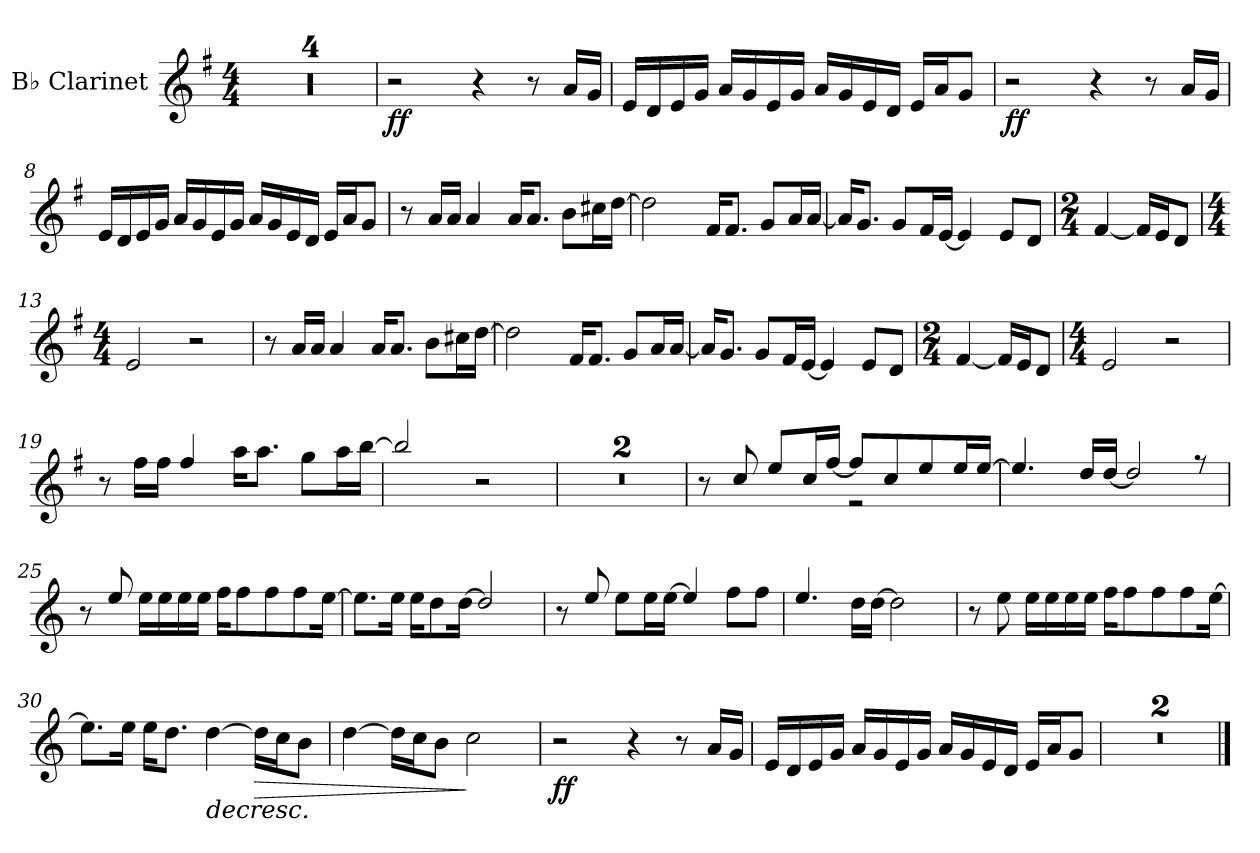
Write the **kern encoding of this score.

**kern	**dynam
*part1	*part1
*staff1	*staff1
*I"B♭ Clarinet	*
*I'B♭ Cl.	*
*clefG2	*
*ITrd1c2	*
*k[b-]	*
*M4/4	*
=1	=1
1r	.
=2	=2
1r	.
=3	=3
1r	.
=4	=4
1r	.
=5	=5
!	!LO:DY:b
2r	ff
4r	.
8r	.
16g/LL	.
16f/JJ	.
=6	=6
16d/LL	.
16c/	.
16d/	.
16f/JJ	.
16g/LL	.
16f/	.
16d/	.
16f/JJ	.
16g/LL	.
16f/	.
16d/	.
16c/JJ	.
16d/LL	.
16g/J	.
8f/J	.
=7	=7
!	!LO:DY:b
2r	ff
4r	.
8r	.
16g/LL	.
16f/JJ	.
=8	=8
16d/LL	.
16c/	.
16d/	.
16f/JJ	.
16g/LL	.
16f/	.
16d/	.
16f/JJ	.
16g/LL	.
16f/	.
16d/	.
16c/JJ	.
16d/LL	.
16g/J	.
8f/J	.
!!LO:LB:g=z
=9	=9
8r	.
16g/LL	.
16g/JJ	.
4g/	.
16g/KL	.
8.g/J	.
8a\L	.
16bn\L	.
[16cc\JJ	.
=10	=10
2cc\]	.
16e/KL	.
8.e/J	.
8f/L	.
16g/L	.
[16g/JJ	.
=11	=11
16g/KL]	.
8.f/J	.
8f/L	.
16e/L	.
[16d/JJ	.
4d/]	.
8d/L	.
8c/J	.
=12	=12
*M2/4	*
[4e/	.
16e/LL]	.
16d/J	.
8c/J	.
=13	=13
*M4/4	*
2d/	.
2r	.
=14	=14
8r	.
16g/LL	.
16g/JJ	.
4g/	.
16g/KL	.
8.g/J	.
8a\L	.
16bn\L	.
[16cc\JJ	.
!!LO:LB:g=z
=15	=15
2cc\]	.
16e/KL	.
8.e/J	.
8f/L	.
16g/L	.
[16g/JJ	.
=16	=16
16g/KL]	.
8.f/J	.
8f/L	.
16e/L	.
[16d/JJ	.
4d/]	.
8d/L	.
8c/J	.
=17	=17
*M2/4	*
[4e/	.
16e/LL]	.
16d/J	.
8c/J	.
=18	=18
*M4/4	*
2d/	.
2r	.
=19	=19
8r	.
16ee\LL	.
16ee\JJ	.
4ee/	.
16gg\KL	.
8.gg\J	.
8ff\L	.
16gg\L	.
[16aa\JJ	.
=20	=20
2aa/]	.
2r	.
=21	=21
1r	.
=22	=22
1r	.
!!LO:LB:g=z
=23	=23
*k[b-e-]	*
*^	*
8r	2ryy	.
8b-/	.	.
8dd/L	.	.
16b-/L	.	.
[16ee-/JJ	.	.
8ee-/L]	2r	.
8b-/	.	.
8dd/	.	.
16dd/L	.	.
[16dd/JJ	.	.
=24	=24	=24
4.dd/]	2..ryy	.
16cc/LL	.	.
[16cc/JJ	.	.
2cc/]	.	.
.	8rff	.
*v	*v	*
=25	=25
8r	.
8dd/	.
16dd\LL	.
16dd\	.
16dd\	.
16dd\JJ	.
16ee-\KL	.
8ee-\	.
8ee-\	.
8ee-\	.
[16dd\Jk	.
=26	=26
8.dd\L]	.
16dd\Jk	.
16dd\KL	.
8cc\	.
[16cc\Jk	.
2cc/]	.
=27	=27
8r	.
8dd/	.
8dd\L	.
16dd\L	.
[16dd\JJ	.
4dd/]	.
8ee-\L	.
8ee-\J	.
!!LO:LB:g=z
=28	=28
4.dd/	.
16cc\LL	.
[16cc\JJ	.
2cc\]	.
=29	=29
8r	.
8dd\	.
16dd\LL	.
16dd\	.
16dd\	.
16dd\JJ	.
16ee-\KL	.
8ee-\	.
8ee-\	.
8ee-\	.
[16dd\Jk	.
=30	=30
8.dd\L]	.
16dd\Jk	.
16dd\KL	.
8.cc\J	.
!	!LO:HP:b
[4cc\	>
!	!LO:HP:b
16cc\LL]	>
16b-\J	.
8a\J	.
=31	=31
[4cc\	.
16cc\LL]	.
16b-\J	.
8a\J	.
!	!LO:DY:n=1:b
!	!LO:DY:n=2:b
2b-\	] ] mf mf
=32	=32
!	!LO:DY:b
2r	ff
4r	.
8r	.
16g/LL	.
16f/JJ	.
!!LO:LB:g=z
=33	=33
16d/LL	.
16c/	.
16d/	.
16f/JJ	.
16g/LL	.
16f/	.
16d/	.
16f/JJ	.
16g/LL	.
16f/	.
16d/	.
16c/JJ	.
16d/LL	.
16g/J	.
8f/J	.
=34	=34
1r	.
=35	=35
1r	.
==	==
*-	*-
